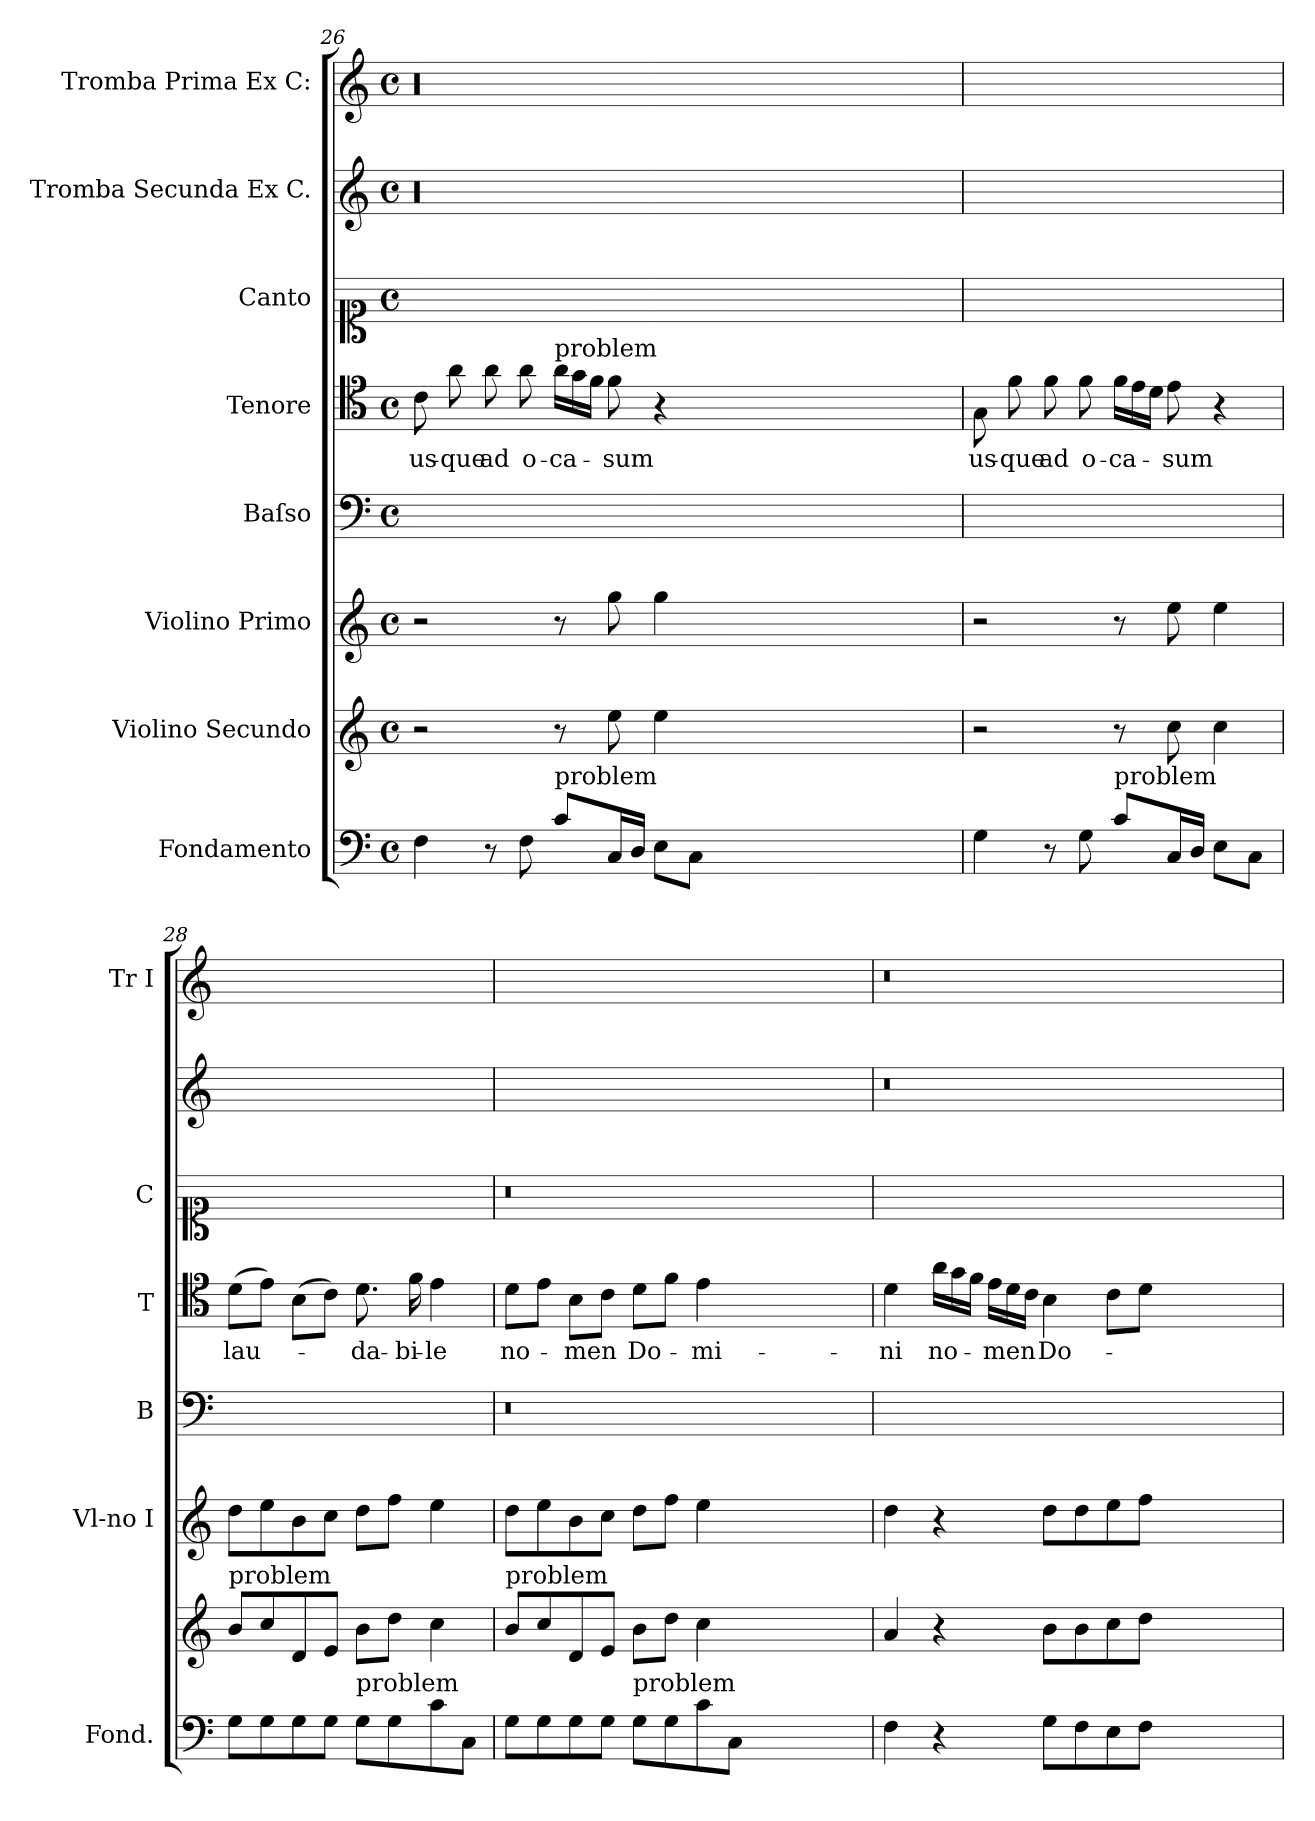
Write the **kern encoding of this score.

**kern	**kern	**kern	**kern	**kern	**text	**kern	**kern	**kern
*part8	*part7	*part6	*part5	*part4	*part4	*part3	*part2	*part1
*staff8	*staff7	*staff6	*staff5	*staff4	*staff4	*staff3	*staff2	*staff1
*I"Fondamento	*I"Violino Secundo	*I"Violino Primo	*I"Baſso	*I"Tenore	*	*I"Canto	*I"Tromba Secunda Ex C.	*I"Tromba Prima Ex C:
*I'Fond.	*	*I'Vl-no I	*I'B	*I'T	*	*I'C	*	*I'Tr I
*clefF4	*clefG2	*clefG2	*clefF4	*clefC4	*	*clefC1	*clefG2	*clefG2
*k[]	*k[]	*k[]	*k[]	*k[]	*	*k[]	*k[]	*k[]
*C:	*C:	*C:	*C:	*C:	*	*C:	*C:	*C:
*M4/4	*M4/4	*M4/4	*M4/4	*M4/4	*	*M4/4	*M4/4	*M4/4
*met(c)	*met(c)	*met(c)	*met(c)	*met(c)	*	*met(c)	*met(c)	*met(c)
=26	=26	=26	=26	=26	=26	=26	=26	=26
4F\	2r	2r	00ryy	8c\	us-	00ryy	00r	00r
.	.	.	.	8a\	-que	.	.	.
8r	.	.	.	8a\	ad	.	.	.
8F\	.	.	.	8a\	o-	.	.	.
*	*	*	*	*Xtuplet	*	*	*	*
!	!	!	!	!LO:TX:a:t=problem	!	!	!	!
!LO:TX:a:t=problem	!	!	!	!	!	!	!	!
8c\L	8r	8r	.	24a\LL	-ca-	.	.	.
.	.	.	.	24g\	.	.	.	.
.	.	.	.	24f\JJ	.	.	.	.
16C/L	8ee\	8gg\	.	8f\	-sum	.	.	.
16D/JJ	.	.	.	.	.	.	.	.
8E\L	4ee\	4gg\	.	4r	.	.	.	.
8C\J	.	.	.	.	.	.	.	.
0.ryy	0.ryy	0.ryy	.	0.ryy	.	.	.	.
=27	=27	=27	=27	=27	=27	=27	=27	=27
4G\	2r	2r	1ryy	8G\	us-	1ryy	1ryy	1ryy
.	.	.	.	8f\	-que	.	.	.
8r	.	.	.	8f\	ad	.	.	.
8G\	.	.	.	8f\	o-	.	.	.
!LO:TX:a:t=problem	!	!	!	!	!	!	!	!
8c\L	8r	8r	.	24f\LL	-ca-	.	.	.
.	.	.	.	24e\	.	.	.	.
.	.	.	.	24d\JJ	.	.	.	.
16C/L	8cc\	8ee\	.	8e\	-sum	.	.	.
16D/JJ	.	.	.	.	.	.	.	.
8E\L	4cc\	4ee\	.	4r	.	.	.	.
8C\J	.	.	.	.	.	.	.	.
=28	=28	=28	=28	=28	=28	=28	=28	=28
!	!LO:TX:a:t=problem	!	!	!	!	!	!	!
8G\L	8b\L	8dd\L	1ryy	(8d\L	lau-	1ryy	1ryy	1ryy
8G\	8cc\	8ee\	.	8e\J)	.	.	.	.
8G\	8d/	8b\	.	(8B\L	.	.	.	.
8G\J	8e/J	8cc\J	.	8c\J)	.	.	.	.
!LO:TX:a:t=problem	!	!	!	!	!	!	!	!
8G\L	8b\L	8dd\L	.	8.d\	-da-	.	.	.
8G\	8dd\J	8ff\J	.	.	.	.	.	.
.	.	.	.	16f\	-bi-	.	.	.
8c\	4cc\	4ee\	.	4e\	-le	.	.	.
8C/J	.	.	.	.	.	.	.	.
=29	=29	=29	=29	=29	=29	=29	=29	=29
!	!LO:TX:a:t=problem	!	!	!	!	!	!	!
8G\L	8b\L	8dd\L	0r	8d\L	no-	0r	0ryy	0ryy
8G\	8cc\	8ee\	.	8e\J	.	.	.	.
8G\	8d/	8b\	.	8B\L	-men	.	.	.
8G\J	8e/J	8cc\J	.	8c\J	.	.	.	.
!LO:TX:a:t=problem	!	!	!	!	!	!	!	!
8G\L	8b\L	8dd\L	.	8d\L	Do-	.	.	.
8G\	8dd\J	8ff\J	.	8f\J	.	.	.	.
8c\	4cc\	4ee\	.	4e\	-mi-	.	.	.
8C/J	.	.	.	.	.	.	.	.
1ryy	1ryy	1ryy	.	1ryy	.	.	.	.
=30	=30	=30	=30	=30	=30	=30	=30	=30
4F\	4a/	4dd\	0ryy	4d\	-ni	0ryy	0r	0r
4r	4r	4r	.	24a\LL	no-	.	.	.
.	.	.	.	24g\	.	.	.	.
.	.	.	.	24f\JJ	.	.	.	.
.	.	.	.	24e\LL	-men	.	.	.
.	.	.	.	24d\	.	.	.	.
.	.	.	.	24c\JJ	.	.	.	.
8G\L	8b\L	8dd\L	.	4B\	Do-	.	.	.
8F\	8b\	8dd\	.	.	.	.	.	.
8E\	8cc\	8ee\	.	8c\L	.	.	.	.
8F\J	8dd\J	8ff\J	.	8d\J	.	.	.	.
1ryy	1ryy	1ryy	.	1ryy	.	.	.	.
=	=	=	=	=	=	=	=	=
*-	*-	*-	*-	*-	*-	*-	*-	*-
